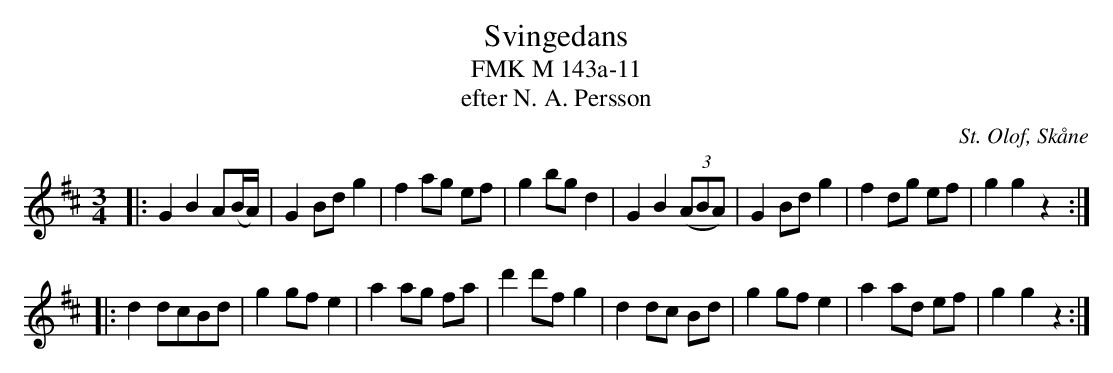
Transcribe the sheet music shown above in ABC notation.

X:1
T:Svingedans
T:FMK M 143a-11
T:efter N. A. Persson
O:St. Olof, Skåne
M:3/4
L:1/8
Q:1/4=108
K:D
|: G2 B2 A(B/A/) | G2 Bd g2 | f2 ag ef | g2 bg d2 | G2 B2 ((3ABA) | G2 Bd g2 | f2 dg ef | g2 g2 z2 :|
|: d2 dcBd | g2 gf e2 | a2 ag fa | d'2 d'f g2 | d2 dc Bd | g2 gf e2 | a2 ad ef | g2 g2 z2 :|
